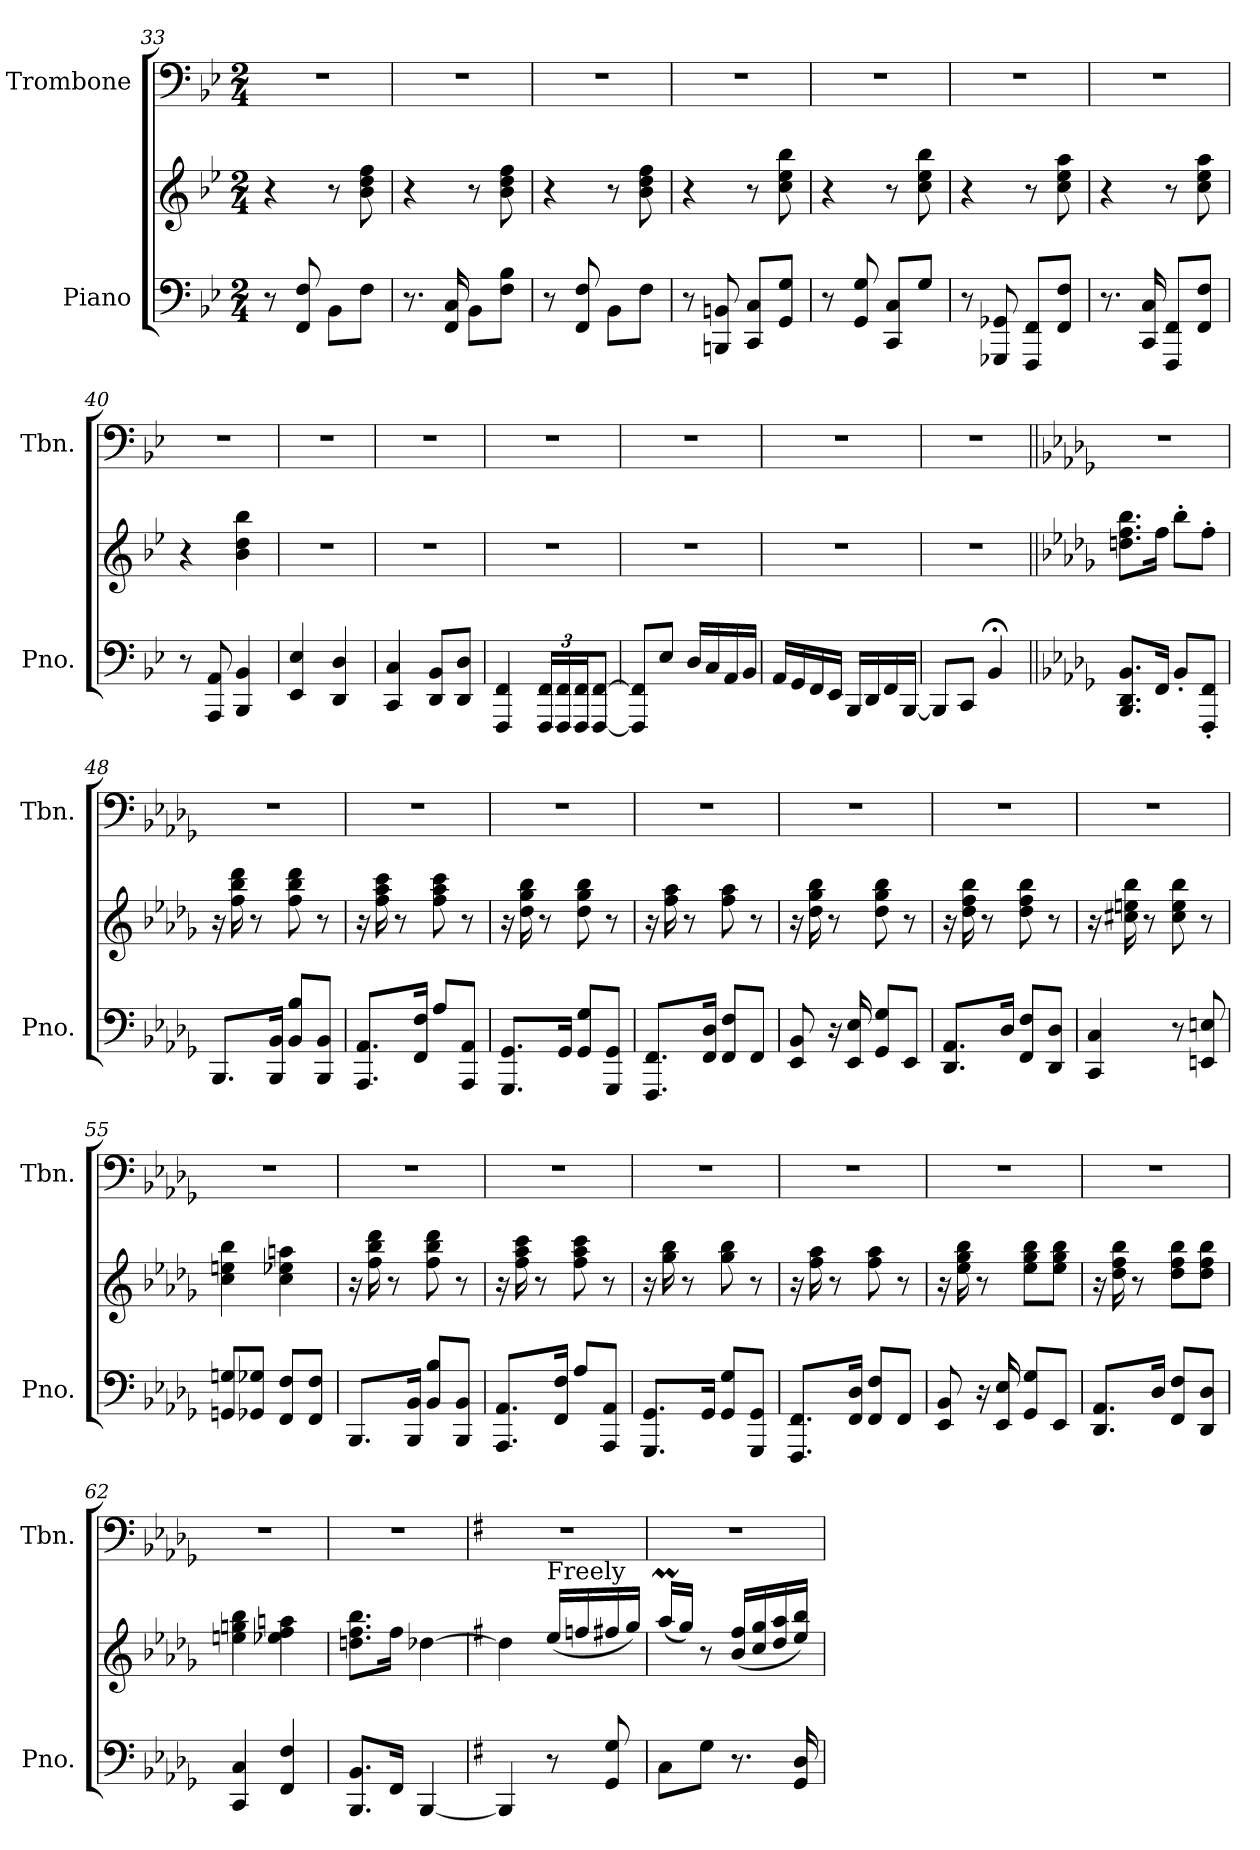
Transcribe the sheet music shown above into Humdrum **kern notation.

**kern	**kern	**kern
*part2	*part2	*part1
*staff3	*staff2	*staff1
*I"Piano	*	*I"Trombone
*I'Pno.	*	*I'Tbn.
*clefF4	*clefG2	*clefF4
*k[b-e-]	*k[b-e-]	*k[b-e-]
*M2/4	*M2/4	*M2/4
=33	=33	=33
8r	4r	2r
8FF/ 8F/	.	.
8BB-\L	8r	.
8F\J	8b-\ 8dd\ 8ff\	.
!!LO:LB:g=z
=34	=34	=34
8.r	4r	2r
16FF/ 16C/	.	.
8BB-\L	8r	.
8F\ 8B-\J	8b-\ 8dd\ 8ff\	.
=35	=35	=35
8r	4r	2r
8FF/ 8F/	.	.
8BB-\L	8r	.
8F\J	8b-\ 8dd\ 8ff\	.
=36	=36	=36
8r	4r	2r
8BBBn/ 8BBn/	.	.
8CC/ 8C/L	8r	.
8GG/ 8G/J	8cc\ 8ee-\ 8bb-\	.
=37	=37	=37
8r	4r	2r
8GG/ 8G/	.	.
8CC/ 8C/L	8r	.
8G/J	8cc\ 8ee-\ 8bb-\	.
=38	=38	=38
8r	4r	2r
8GGG-X/ 8GG-X/	.	.
8FFF/ 8FF/L	8r	.
8FF/ 8F/J	8cc\ 8ee-\ 8aa\	.
=39	=39	=39
8.r	4r	2r
16CC/ 16C/	.	.
8FFF/ 8FF/L	8r	.
8FF/ 8F/J	8cc\ 8ee-\ 8aa\	.
=40	=40	=40
8r	4r	2r
8AAA/ 8AA/	.	.
4BBB-/ 4BB-/	4b-\ 4dd\ 4bb-\	.
!!LO:LB:g=z
=41	=41	=41
4EE-/ 4E-/	2r	2r
4DD/ 4D/	.	.
=42	=42	=42
4CC/ 4C/	2r	2r
8DD/ 8BB-/L	.	.
8DD/ 8D/J	.	.
=43	=43	=43
4FFF/ 4FF/	2r	2r
*Xbrackettup	*	*
24FFF/ 24FF/LL	.	.
24FFF/ 24FF/	.	.
24FFF/ 24FF/J	.	.
[8FFF/ [8FF/J	.	.
=44	=44	=44
8FFF/] 8FF/]L	2r	2r
8E-/J	.	.
16D/LL	.	.
16C/	.	.
16AA/	.	.
16BB-/JJ	.	.
=45	=45	=45
16AA/LL	2r	2r
16GG/	.	.
16FF/	.	.
16EE-/JJ	.	.
16BBB-/LL	.	.
16DD/	.	.
16FF/	.	.
[16BBB-/JJ	.	.
=46	=46	=46
8BBB-/L]	2r	2r
8CC/J	.	.
4BB-;</	.	.
!!LO:PB:g=z
=47||	=47||	=47||
*k[b-e-a-d-g-]	*k[b-e-a-d-g-]	*k[b-e-a-d-g-]
8.BBB-/ 8.DD-/ 8.BB-/L	8.ddn\ 8.ff\ 8.bb-\L	2r
16FF/Jk	16ff\Jk	.
8BB-'/L	8bb-'\L	.
8FFF/' 8FF/'J	8ff'\J	.
=48	=48	=48
8.BBB-/L	16r	2r
.	16ff\ 16bb-\ 16ddd-\	.
.	8r	.
16BBB-/ 16BB-/Jk	.	.
8BB-/ 8B-/L	8ff\ 8bb-\ 8ddd-\	.
8BBB-/ 8BB-/J	8r	.
=49	=49	=49
8.AAA-/ 8.AA-/L	16r	2r
.	16ff\ 16aa-\ 16ccc\	.
.	8r	.
16FF/ 16F/Jk	.	.
8A-/L	8ff\ 8aa-\ 8ccc\	.
8AAA-/ 8AA-/J	8r	.
=50	=50	=50
8.GGG-/ 8.GG-/L	16r	2r
.	16dd-\ 16gg-\ 16bb-\	.
.	8r	.
16GG-/Jk	.	.
8GG-/ 8G-/L	8dd-\ 8gg-\ 8bb-\	.
8GGG-/ 8GG-/J	8r	.
=51	=51	=51
8.FFF/ 8.FF/L	16r	2r
.	16ff\ 16aa-\	.
.	8r	.
16FF/ 16D-/Jk	.	.
8FF/ 8F/L	8ff\ 8aa-\	.
8FF/J	8r	.
=52	=52	=52
8EE-/ 8BB-/	16r	2r
.	16dd-\ 16gg-\ 16bb-\	.
16r	8r	.
16EE-/ 16E-/	.	.
8GG-/ 8G-/L	8dd-\ 8gg-\ 8bb-\	.
8EE-/J	8r	.
!!LO:LB:g=z
=53	=53	=53
8.DD-/ 8.AA-/L	16r	2r
.	16dd-\ 16ff\ 16bb-\	.
.	8r	.
16D-/Jk	.	.
8FF/ 8F/L	8dd-\ 8ff\ 8bb-\	.
8DD-/ 8D-/J	8r	.
=54	=54	=54
4CC/ 4C/	16r	2r
.	16cc#X\ 16een\ 16bb-\	.
.	8r	.
8r	8cc#\ 8ee\ 8bb-\	.
8EEn/ 8En/	8r	.
=55	=55	=55
8GGn/ 8Gn/L	4cc\ 4een\ 4bb-\	2r
8GG-X/ 8G-X/J	.	.
8FF/ 8F/L	4cc\ 4ee-X\ 4aan\	.
8FF/ 8F/J	.	.
=56	=56	=56
8.BBB-/L	16r	2r
.	16ff\ 16bb-\ 16ddd-\	.
.	8r	.
16BBB-/ 16BB-/Jk	.	.
8BB-/ 8B-/L	8ff\ 8bb-\ 8ddd-\	.
8BBB-/ 8BB-/J	8r	.
=57	=57	=57
8.AAA-/ 8.AA-/L	16r	2r
.	16ff\ 16aa-\ 16ccc\	.
.	8r	.
16FF/ 16F/Jk	.	.
8A-/L	8ff\ 8aa-\ 8ccc\	.
8AAA-/ 8AA-/J	8r	.
=58	=58	=58
8.GGG-/ 8.GG-/L	16r	2r
.	16gg-\ 16bb-\	.
.	8r	.
16GG-/Jk	.	.
8GG-/ 8G-/L	8gg-\ 8bb-\	.
8GGG-/ 8GG-/J	8r	.
!!LO:LB:g=z
=59	=59	=59
8.FFF/ 8.FF/L	16r	2r
.	16ff\ 16aa-\	.
.	8r	.
16FF/ 16D-/Jk	.	.
8FF/ 8F/L	8ff\ 8aa-\	.
8FF/J	8r	.
=60	=60	=60
8EE-/ 8BB-/	16r	2r
.	16ee-\ 16gg-\ 16bb-\	.
16r	8r	.
16EE-/ 16E-/	.	.
8GG-/ 8G-/L	8ee-\ 8gg-\ 8bb-\L	.
8EE-/J	8ee-\ 8gg-\ 8bb-\J	.
=61	=61	=61
8.DD-/ 8.AA-/L	16r	2r
.	16dd-\ 16ff\ 16bb-\	.
.	8r	.
16D-/Jk	.	.
8FF/ 8F/L	8dd-\ 8ff\ 8bb-\L	.
8DD-/ 8D-/J	8dd-\ 8ff\ 8bb-\J	.
=62	=62	=62
4CC/ 4C/	4een\ 4ggn\ 4bb-\	2r
4FF/ 4F/	4ee-X\ 4ff\ 4aan\	.
=63	=63	=63
8.BBB-/ 8.BB-/L	8.ddn\ 8.ff\ 8.bb-\L	2r
16FF/Jk	16ff\Jk	.
[4BBB-/	[4dd-X\	.
=64	=64	=64
*k[f#]	*k[f#]	*k[f#]
4BBB-/]	4dd-\]	2r
!	!LO:TX:a:t=Freely	!
8r	(16ee/LL	.
.	16ffn/	.
8GG/ 8G/	16ff#X/	.
.	16gg/JJ)	.
!!LO:LB:g=z
=65	=65	=65
8C\L	(16aaM/LL	2r
.	16gg/JJ)	.
8G\J	8r	.
8.r	(16b/ 16ff#/LL	.
.	16cc/ 16gg/	.
.	16dd/ 16aa/	.
16GG/ 16D/	16ee/ 16bb/JJ)	.
=	=	=
*-	*-	*-
